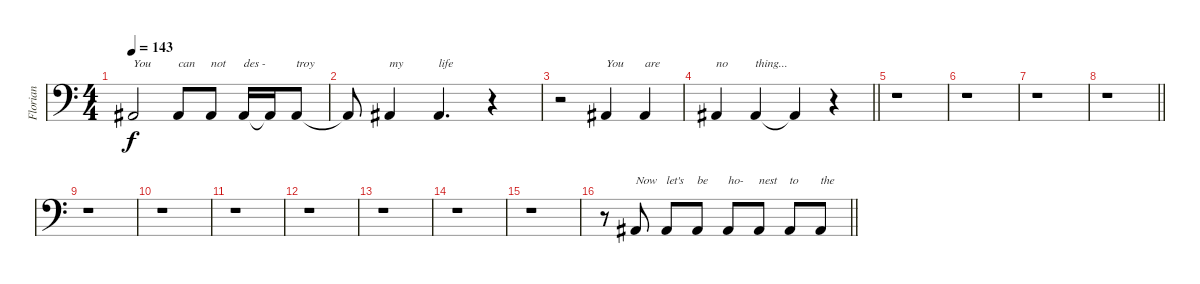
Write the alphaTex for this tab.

\track ("Florian" "Florian") {instrument stringensemble1}
\staff {score}
\tuning (C4 G3 Eb3 Bb2 F2 Bb1) {hide}
\ts (4 4)
\tempo 143
\clef f4
\ks c
5.5.2{txt "You" dy f} 5.5.8{txt "can"} 5.5.8{txt "not"} 5.5.16{txt "des -"} 5.5{t}.16 5.5.8{txt "troy"} |
5.5{t}.8 5.5.4{txt "my"} 5.5.4{d txt "life"} r.4 |
r.2 5.5.4{txt "You"} 5.5.4{txt "are"} |
\barLineRight lightlight
5.5.4{txt "no"} 5.5.4{txt "thing..."} 5.5{t}.4 r.4 |
\section ("" "")
r.1 |
r.1 |
r.1 |
\barLineRight lightlight
r.1 |
\section ("" "")
r.1 |
r.1 |
r.1 |
r.1 |
r.1 |
r.1 |
r.1 |
\barLineRight lightlight
r.8 5.5.8{txt "Now"} 5.5.8{txt "let's"} 5.5.8{txt "be"} 5.5.8{txt "ho-"} 5.5.8{txt "nest"} 5.5.8{txt "to"} 5.5.8{txt "the"}
